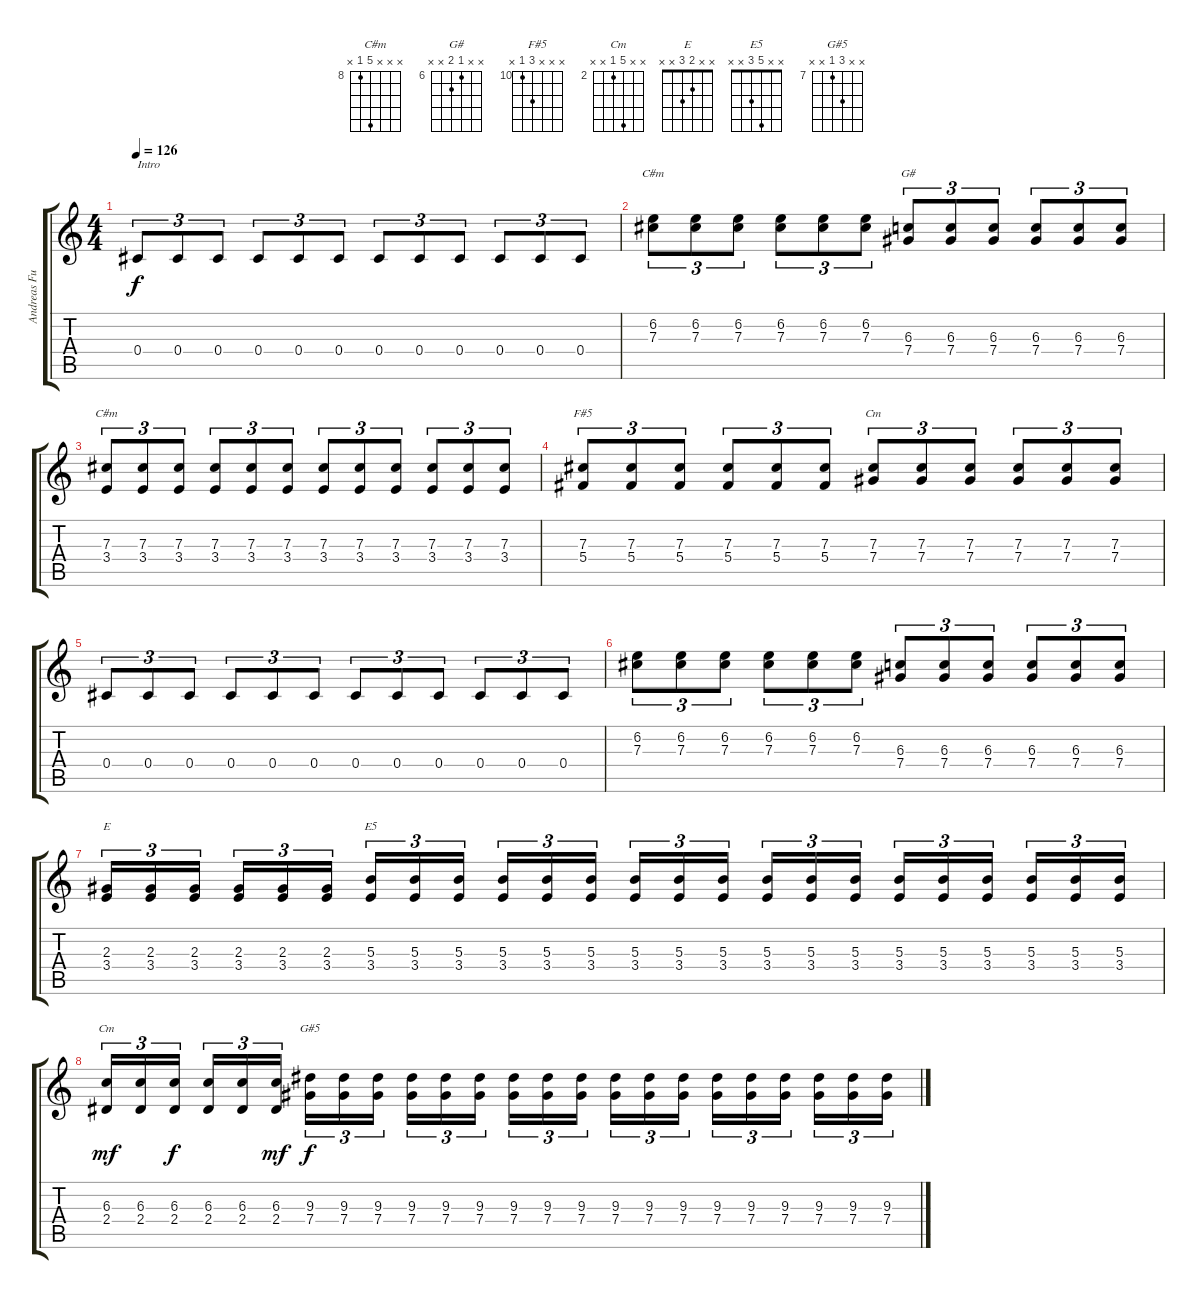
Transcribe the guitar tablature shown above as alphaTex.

\track ("Andreas Fullmestad (D# Tuning)" "Andreas Fu") {instrument distortionguitar}
\staff {score tabs}
\tuning (Eb4 Bb3 Gb3 Db3 Ab2 Eb2) {hide}
\chord ("C#m" x 6 7 x x x) {firstfret 6}
\chord ("G#" x x 6 7 x x) {firstfret 6}
\chord ("C#m" x x x 12 8 x) {firstfret 8}
\chord ("F#5" x x x 12 10 x) {firstfret 10}
\chord ("Cm" x x x 11 7 x) {firstfret 7}
\chord ("E" x x 2 3 x x)
\chord ("E5" x x 5 3 x x)
\chord ("Cm" x x 6 2 x x) {firstfret 2}
\chord ("G#5" x x 9 7 x x) {firstfret 7}
\ts (4 4)
\tempo 126
\clef g2
\ks c
0.4.8{tu (3 2) txt "Intro" dy f} 0.4.8{tu (3 2)} 0.4.8{tu (3 2)} 0.4.8{tu (3 2)} 0.4.8{tu (3 2)} 0.4.8{tu (3 2)} 0.4.8{tu (3 2)} 0.4.8{tu (3 2)} 0.4.8{tu (3 2)} 0.4.8{tu (3 2)} 0.4.8{tu (3 2)} 0.4.8{tu (3 2)} |
(6.2 7.3).8{tu (3 2) ch "C#m"} (6.2 7.3).8{tu (3 2)} (6.2 7.3).8{tu (3 2)} (6.2 7.3).8{tu (3 2)} (6.2 7.3).8{tu (3 2)} (6.2 7.3).8{tu (3 2)} (6.3 7.4).8{tu (3 2) ch "G#"} (6.3 7.4).8{tu (3 2)} (6.3 7.4).8{tu (3 2)} (6.3 7.4).8{tu (3 2)} (6.3 7.4).8{tu (3 2)} (6.3 7.4).8{tu (3 2)} |
(7.3 3.4).8{tu (3 2) ch "C#m"} (7.3 3.4).8{tu (3 2)} (7.3 3.4).8{tu (3 2)} (7.3 3.4).8{tu (3 2)} (7.3 3.4).8{tu (3 2)} (7.3 3.4).8{tu (3 2)} (7.3 3.4).8{tu (3 2)} (7.3 3.4).8{tu (3 2)} (7.3 3.4).8{tu (3 2)} (7.3 3.4).8{tu (3 2)} (7.3 3.4).8{tu (3 2)} (7.3 3.4).8{tu (3 2)} |
(7.3 5.4).8{tu (3 2) ch "F#5"} (7.3 5.4).8{tu (3 2)} (7.3 5.4).8{tu (3 2)} (7.3 5.4).8{tu (3 2)} (7.3 5.4).8{tu (3 2)} (7.3 5.4).8{tu (3 2)} (7.3 7.4).8{tu (3 2) ch "Cm"} (7.3 7.4).8{tu (3 2)} (7.3 7.4).8{tu (3 2)} (7.3 7.4).8{tu (3 2)} (7.3 7.4).8{tu (3 2)} (7.3 7.4).8{tu (3 2)} |
0.4.8{tu (3 2)} 0.4.8{tu (3 2)} 0.4.8{tu (3 2)} 0.4.8{tu (3 2)} 0.4.8{tu (3 2)} 0.4.8{tu (3 2)} 0.4.8{tu (3 2)} 0.4.8{tu (3 2)} 0.4.8{tu (3 2)} 0.4.8{tu (3 2)} 0.4.8{tu (3 2)} 0.4.8{tu (3 2)} |
(6.2 7.3).8{tu (3 2)} (6.2 7.3).8{tu (3 2)} (6.2 7.3).8{tu (3 2)} (6.2 7.3).8{tu (3 2)} (6.2 7.3).8{tu (3 2)} (6.2 7.3).8{tu (3 2)} (6.3 7.4).8{tu (3 2)} (6.3 7.4).8{tu (3 2)} (6.3 7.4).8{tu (3 2)} (6.3 7.4).8{tu (3 2)} (6.3 7.4).8{tu (3 2)} (6.3 7.4).8{tu (3 2)} |
(2.3 3.4).16{tu (3 2) ch "E"} (2.3 3.4).16{tu (3 2)} (2.3 3.4).16{tu (3 2)} (2.3 3.4).16{tu (3 2)} (2.3 3.4).16{tu (3 2)} (2.3 3.4).16{tu (3 2)} (5.3 3.4).16{tu (3 2) ch "E5"} (5.3 3.4).16{tu (3 2)} (5.3 3.4).16{tu (3 2)} (5.3 3.4).16{tu (3 2)} (5.3 3.4).16{tu (3 2)} (5.3 3.4).16{tu (3 2)} (5.3 3.4).16{tu (3 2)} (5.3 3.4).16{tu (3 2)} (5.3 3.4).16{tu (3 2)} (5.3 3.4).16{tu (3 2)} (5.3 3.4).16{tu (3 2)} (5.3 3.4).16{tu (3 2)} (5.3 3.4).16{tu (3 2)} (5.3 3.4).16{tu (3 2)} (5.3 3.4).16{tu (3 2)} (5.3 3.4).16{tu (3 2)} (5.3 3.4).16{tu (3 2)} (5.3 3.4).16{tu (3 2)} |
(6.3 2.4).16{tu (3 2) ch "Cm" dy mf} (6.3 2.4).16{tu (3 2)} (6.3 2.4).16{tu (3 2) dy f} (6.3 2.4).16{tu (3 2)} (6.3 2.4).16{tu (3 2)} (6.3 2.4).16{tu (3 2) dy mf} (9.3 7.4).16{tu (3 2) ch "G#5" dy f} (9.3 7.4).16{tu (3 2)} (9.3 7.4).16{tu (3 2)} (9.3 7.4).16{tu (3 2)} (9.3 7.4).16{tu (3 2)} (9.3 7.4).16{tu (3 2)} (9.3 7.4).16{tu (3 2)} (9.3 7.4).16{tu (3 2)} (9.3 7.4).16{tu (3 2)} (9.3 7.4).16{tu (3 2)} (9.3 7.4).16{tu (3 2)} (9.3 7.4).16{tu (3 2)} (9.3 7.4).16{tu (3 2)} (9.3 7.4).16{tu (3 2)} (9.3 7.4).16{tu (3 2)} (9.3 7.4).16{tu (3 2)} (9.3 7.4).16{tu (3 2)} (9.3 7.4).16{tu (3 2)}
